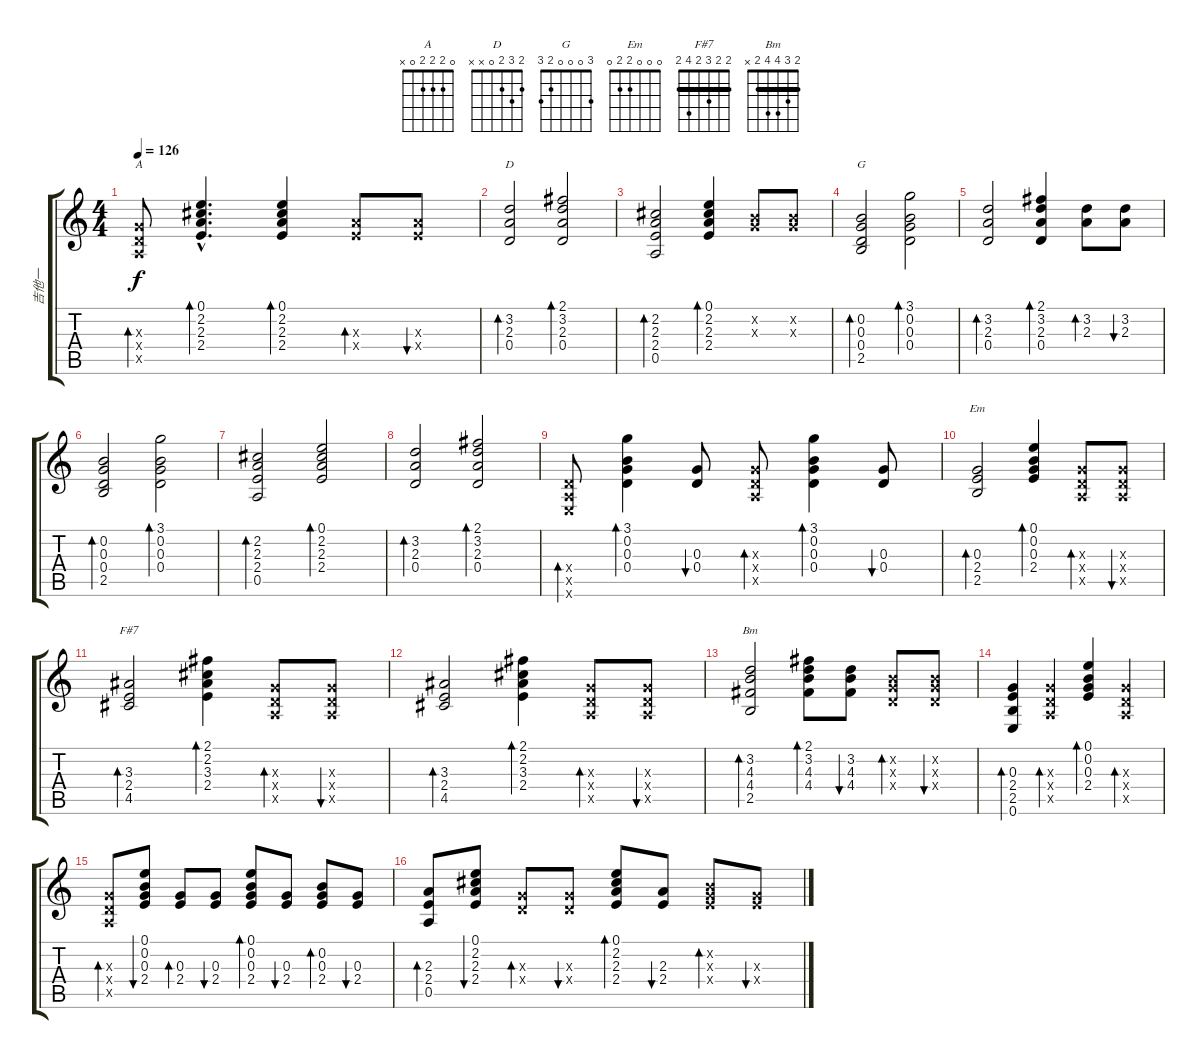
\track ("吉他一" "吉他一") {instrument acousticguitarsteel}
\staff {score tabs}
\tuning (E4 B3 G3 D3 A2 E2) {hide}
\chord ("A" 0 2 2 2 0 x)
\chord ("D" 2 3 2 0 x x)
\chord ("G" 3 0 0 0 2 3)
\chord ("Em" 0 0 0 2 2 0)
\chord ("F#7" 2 2 3 2 4 2) {barre 2}
\chord ("Bm" 2 3 4 4 2 x) {barre 2}
\ts (4 4)
\tempo 126
\clef g2
\ks c
(0.3{x} 0.4{x} 0.5{x}).8{bd 120 ch "A" dy f} (0.1{hac} 2.2{hac} 2.3{hac} 2.4{hac}).4{d bd 120} (0.1 2.2 2.3 2.4).4{bd 120} (2.3{x} 2.4{x}).8{bd 120} (2.3{x} 2.4{x}).8{bu 120} |
(3.2 2.3 0.4).2{bd 120 ch "D"} (2.1 3.2 2.3 0.4).2{bd 120} |
(2.2 2.3 2.4 0.5).2{bd 120} (0.1 2.2 2.3 2.4).4{bd 120} (0.2{x} 0.3{x}).8 (0.2{x} 0.3{x}).8 |
(0.2 0.3 0.4 2.5).2{bd 120 ch "G"} (3.1 0.2 0.3 0.4).2{bd 120} |
(3.2 2.3 0.4).2{bd 120} (2.1 3.2 2.3 0.4).4{bd 120} (3.2 2.3).8{bd 60} (3.2 2.3).8{bu 60} |
(0.2 0.3 0.4 2.5).2{bd 120} (3.1 0.2 0.3 0.4).2{bd 120} |
(2.2 2.3 2.4 0.5).2{bd 120} (0.1 2.2 2.3 2.4).2{bd 120} |
(3.2 2.3 0.4).2{bd 120} (2.1 3.2 2.3 0.4).2{bd 120} |
(0.4{x} 0.5{x} 0.6{x}).8{bd 120} (3.1 0.2 0.3 0.4).4{bd 120} (0.3 0.4).8{bu 120} (0.3{x} 0.4{x} 0.5{x}).8{bd 120} (3.1 0.2 0.3 0.4).4{bd 120} (0.3 0.4).8{bu 120} |
(0.3 2.4 2.5).2{bd 120 ch "Em"} (0.1 0.2 0.3 2.4).4{bd 120} (0.3{x} 0.4{x} 0.5{x}).8{bd 120} (0.3{x} 0.4{x} 0.5{x}).8{bu 60} |
(3.3 2.4 4.5).2{bd 120 ch "F#7"} (2.1 2.2 3.3 2.4).4{bd 120} (0.3{x} 0.4{x} 0.5{x}).8{bd 120} (0.3{x} 0.4{x} 0.5{x}).8{bu 60} |
(3.3 2.4 4.5).2{bd 120} (2.1 2.2 3.3 2.4).4{bd 120} (0.3{x} 0.4{x} 0.5{x}).8{bd 120} (0.3{x} 0.4{x} 0.5{x}).8{bu 60} |
(3.2 4.3 4.4 2.5).2{bd 120 ch "Bm"} (2.1 3.2 4.3 4.4).8{bd 120} (3.2 4.3 4.4).8{bu 120} (0.2{x} 0.3{x} 0.4{x}).8{bd 120} (0.2{x} 0.3{x} 0.4{x}).8{bu 120} |
(0.3 2.4 2.5 0.6).4{bd 120} (0.3{x} 0.4{x} 0.5{x}).4{bd 120} (0.1 0.2 0.3 2.4).4{bd 120} (0.3{x} 0.4{x} 0.5{x}).4{bd 120} |
(0.3{x} 0.4{x} 0.5{x}).8{bd 120} (0.1 0.2 0.3 2.4).8{bu 120} (0.3 2.4).8{bd 120} (0.3 2.4).8{bu 120} (0.1 0.2 0.3 2.4).8{bd 120} (0.3 2.4).8{bu 120} (0.2 0.3 2.4).8{bd 120} (0.3 2.4).8{bu 120} |
(2.3 2.4 0.5).8{bd 120} (0.1 2.2 2.3 2.4).8{bu 120} (0.3{x} 0.4{x}).8{bd 120} (0.3{x} 0.4{x}).8{bu 120} (0.1 2.2 2.3 2.4).8{bd 120} (2.3 2.4).8{bu 120} (0.2{x} 0.3{x} 2.4{x}).8{bd 120} (0.3{x} 2.4{x}).8{bu 120}
